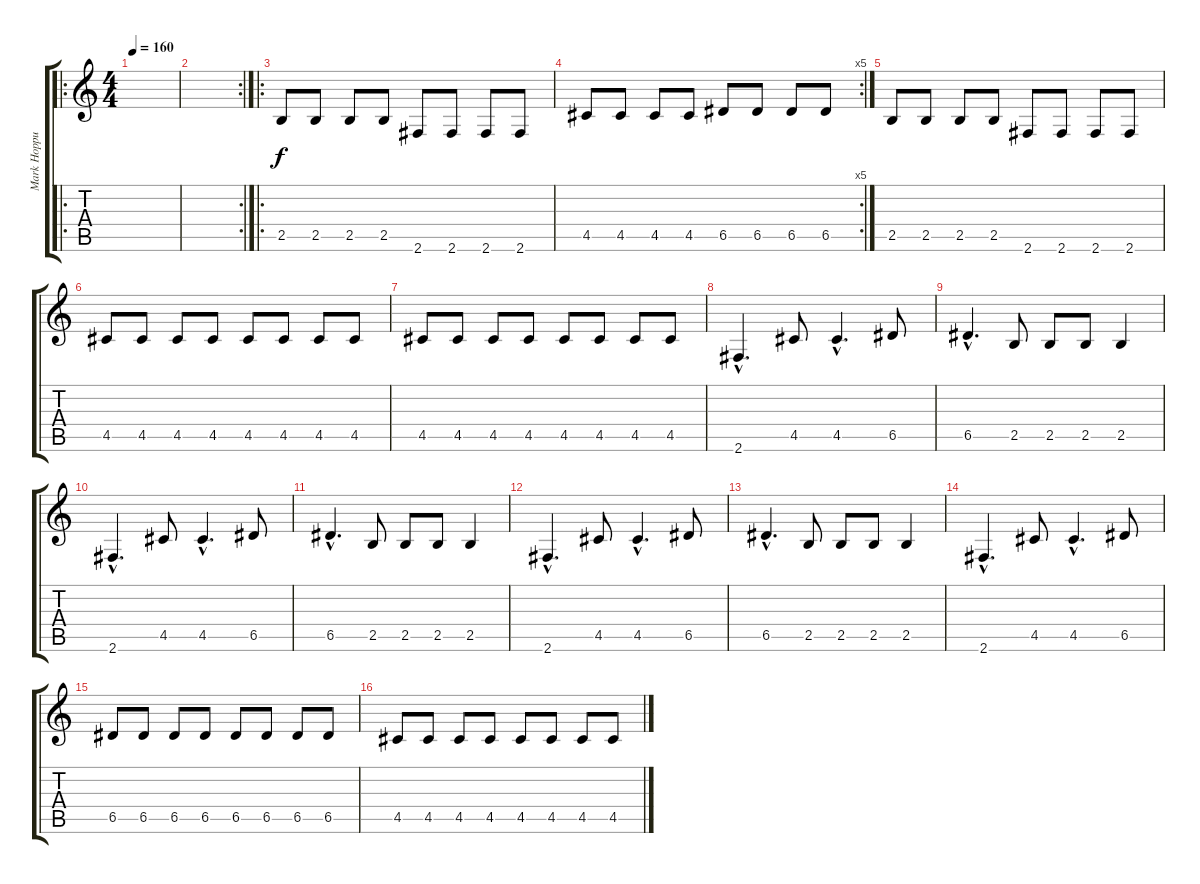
\track ("Mark Hoppus" "Mark Hoppu") {instrument electricbasspick}
\staff {score tabs}
\tuning (E4 B3 G3 D3 A2 E2) {hide}
\ro
\ts (4 4)
\tempo 160
\clef g2
\ks c
|
\rc 2
|
\ro
2.5.8 2.5.8 2.5.8 2.5.8 2.6.8 2.6.8 2.6.8 2.6.8 |
\rc 5
4.5.8 4.5.8 4.5.8 4.5.8 6.5.8 6.5.8 6.5.8 6.5.8 |
2.5.8 2.5.8 2.5.8 2.5.8 2.6.8 2.6.8 2.6.8 2.6.8 |
4.5.8 4.5.8 4.5.8 4.5.8 4.5.8 4.5.8 4.5.8 4.5.8 |
4.5.8 4.5.8 4.5.8 4.5.8 4.5.8 4.5.8 4.5.8 4.5.8 |
2.6{hac}.4{d} 4.5.8 4.5{hac}.4{d} 6.5.8 |
6.5{hac}.4{d} 2.5.8 2.5.8 2.5.8 2.5.4 |
2.6{hac}.4{d} 4.5.8 4.5{hac}.4{d} 6.5.8 |
6.5{hac}.4{d} 2.5.8 2.5.8 2.5.8 2.5.4 |
2.6{hac}.4{d} 4.5.8 4.5{hac}.4{d} 6.5.8 |
6.5{hac}.4{d} 2.5.8 2.5.8 2.5.8 2.5.4 |
2.6{hac}.4{d} 4.5.8 4.5{hac}.4{d} 6.5.8 |
6.5.8 6.5.8 6.5.8 6.5.8 6.5.8 6.5.8 6.5.8 6.5.8 |
4.5.8 4.5.8 4.5.8 4.5.8 4.5.8 4.5.8 4.5.8 4.5.8
